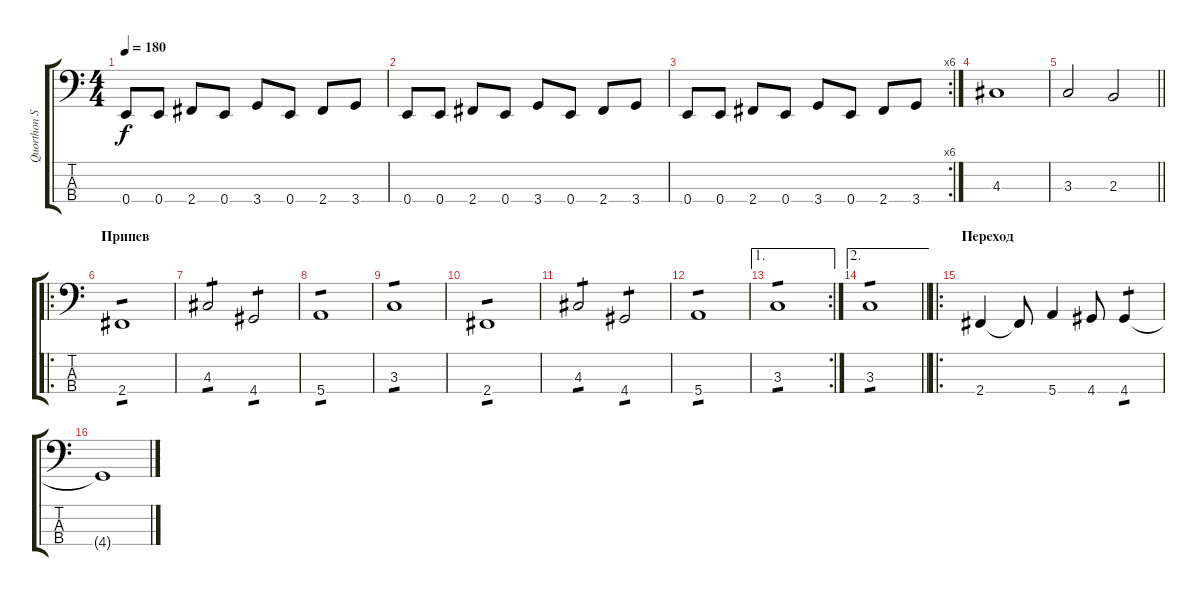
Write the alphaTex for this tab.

\track ("Quorthon Seth" "Quorthon S") {instrument electricbassfinger}
\staff {score tabs}
\tuning (G2 D2 A1 E1) {hide}
\ts (4 4)
\tempo 180
\clef f4
\ks c
0.4.8{dy f} 0.4.8 2.4.8 0.4.8 3.4.8 0.4.8 2.4.8 3.4.8 |
0.4.8 0.4.8 2.4.8 0.4.8 3.4.8 0.4.8 2.4.8 3.4.8 |
\rc 6
0.4.8 0.4.8 2.4.8 0.4.8 3.4.8 0.4.8 2.4.8 3.4.8 |
4.3.1 |
\barLineRight lightlight
3.3.2 2.3.2 |
\ro
\section ("" "Припев")
2.4.1{tp 1} |
4.3.2{tp 1} 4.4.2{tp 1} |
5.4.1{tp 1} |
3.3.1{tp 1} |
2.4.1{tp 1} |
4.3.2{tp 1} 4.4.2{tp 1} |
5.4.1{tp 1} |
\ae 1
\rc 2
3.3.1{tp 1} |
\ae 2
\barLineRight lightlight
3.3.1{tp 1} |
\ro
\section ("" "Переход")
2.4.4 2.4{t}.8 5.4.4 4.4.8 4.4.4{tp 1} |
4.4{t}.1
